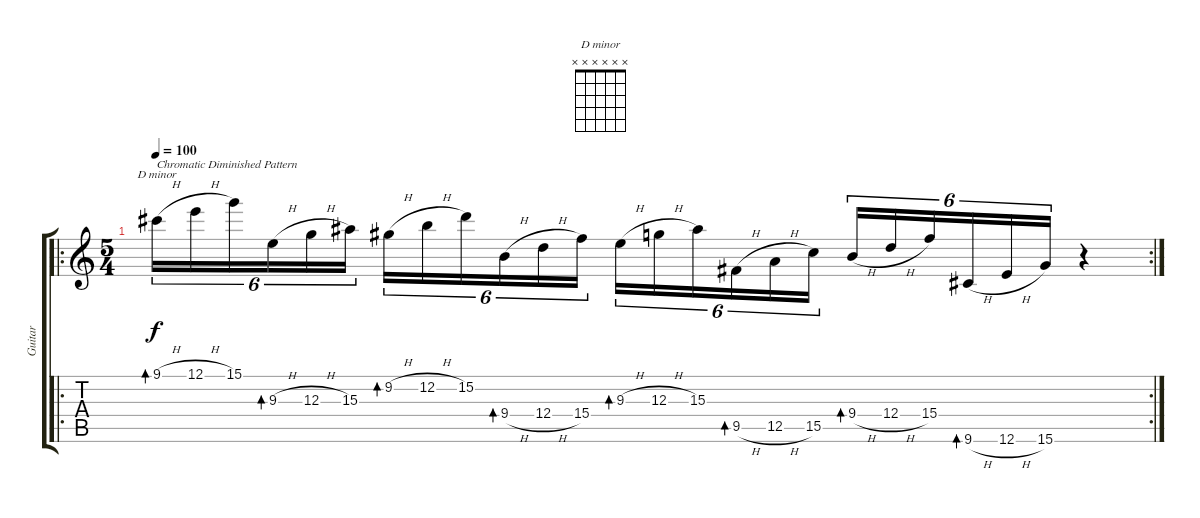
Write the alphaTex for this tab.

\track ("Guitar" "Guitar") {instrument acousticguitarnylon}
\staff {score tabs}
\tuning (E4 B3 G3 D3 A2 E2) {hide}
\chord ("D minor" x x x x x x)
\ro
\rc 2
\ts (5 4)
\tempo 100
\clef g2
\ks c
9.1{h}.16{tu (6 4) bd 60 ch "D minor" txt "Chromatic Diminished Pattern" dy f instrument acousticguitarnylon} 12.1{h}.16{tu (6 4)} 15.1.16{tu (6 4)} 9.3{h}.16{tu (6 4) bd 60} 12.3{h}.16{tu (6 4)} 15.3.16{tu (6 4)} 9.2{h}.16{tu (6 4) bd 60} 12.2{h}.16{tu (6 4)} 15.2.16{tu (6 4)} 9.4{h}.16{tu (6 4) bd 60} 12.4{h}.16{tu (6 4)} 15.4.16{tu (6 4)} 9.3{h}.16{tu (6 4) bd 60} 12.3{h}.16{tu (6 4)} 15.3.16{tu (6 4)} 9.5{h}.16{tu (6 4) bd 60} 12.5{h}.16{tu (6 4)} 15.5.16{tu (6 4)} 9.4{h}.16{tu (6 4) bd 60} 12.4{h}.16{tu (6 4)} 15.4.16{tu (6 4)} 9.6{h}.16{tu (6 4) bd 60} 12.6{h}.16{tu (6 4)} 15.6.16{tu (6 4)} r.4
